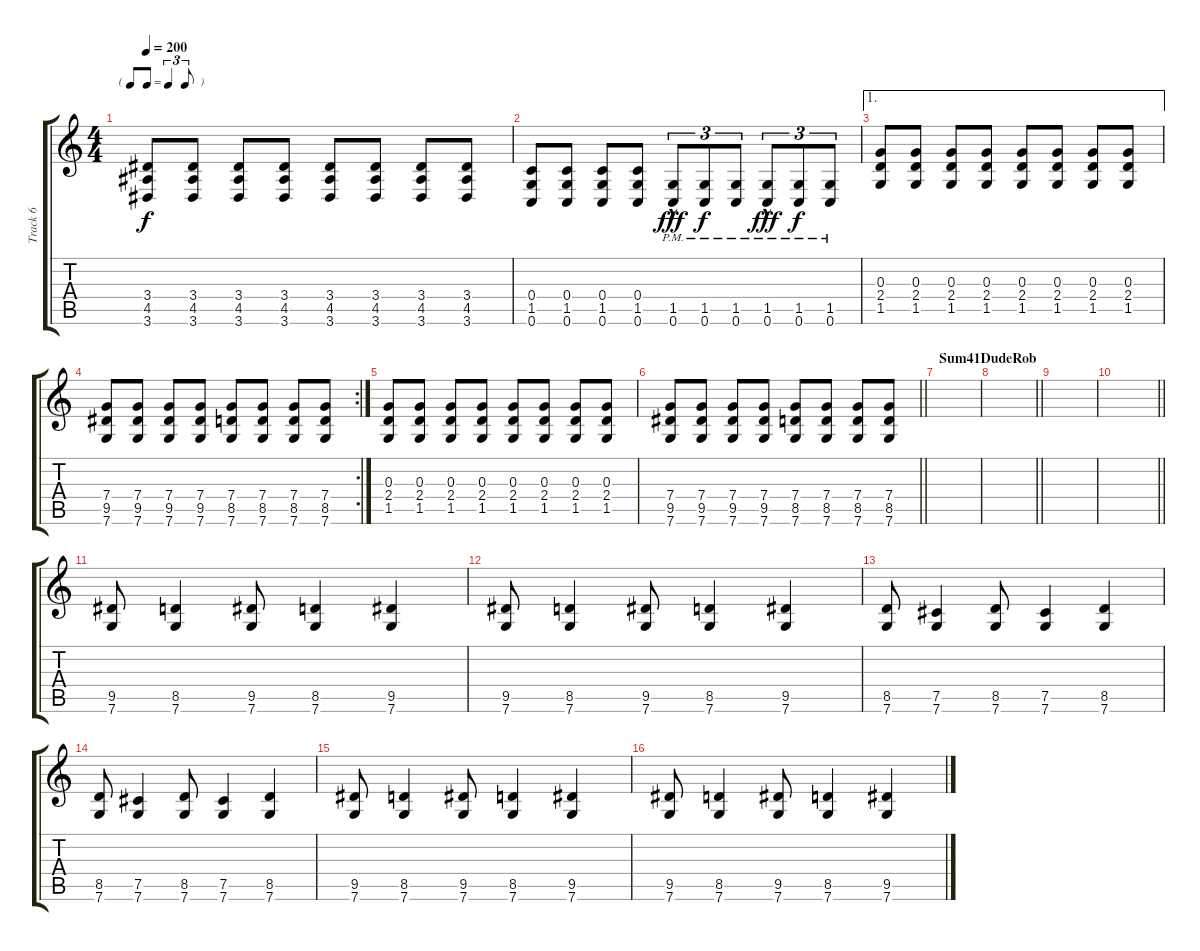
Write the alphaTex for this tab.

\track ("Track 6" "Track 6") {instrument distortionguitar}
\staff {score tabs}
\tuning (E4 B3 G3 C3 Gb2 C2) {hide}
\ts (4 4)
\tf triplet8th
\tempo 200
\clef g2
\ks c
(3.4 4.5 3.6).8{dy f} (3.4 4.5 3.6).8 (3.4 4.5 3.6).8 (3.4 4.5 3.6).8 (3.4 4.5 3.6).8 (3.4 4.5 3.6).8 (3.4 4.5 3.6).8 (3.4 4.5 3.6).8 |
(0.4 1.5 0.6).8 (0.4 1.5 0.6).8 (0.4 1.5 0.6).8 (0.4 1.5 0.6).8 (1.5{hac pm} 0.6{hac pm}).8{tu (3 2) dy fff} (1.5{pm} 0.6{pm}).8{tu (3 2) dy f} (1.5{pm} 0.6{pm}).8{tu (3 2)} (1.5{hac pm} 0.6{hac pm}).8{tu (3 2) dy fff} (1.5{pm} 0.6{pm}).8{tu (3 2) dy f} (1.5{pm} 0.6{pm}).8{tu (3 2)} |
\ae 1
(0.3 2.4 1.5).8 (0.3 2.4 1.5).8 (0.3 2.4 1.5).8 (0.3 2.4 1.5).8 (0.3 2.4 1.5).8 (0.3 2.4 1.5).8 (0.3 2.4 1.5).8 (0.3 2.4 1.5).8 |
\rc 2
(7.4 9.5 7.6).8 (7.4 9.5 7.6).8 (7.4 9.5 7.6).8 (7.4 9.5 7.6).8 (7.4 8.5 7.6).8 (7.4 8.5 7.6).8 (7.4 8.5 7.6).8 (7.4 8.5 7.6).8 |
(0.3 2.4 1.5).8 (0.3 2.4 1.5).8 (0.3 2.4 1.5).8 (0.3 2.4 1.5).8 (0.3 2.4 1.5).8 (0.3 2.4 1.5).8 (0.3 2.4 1.5).8 (0.3 2.4 1.5).8 |
\barLineRight lightlight
(7.4 9.5 7.6).8 (7.4 9.5 7.6).8 (7.4 9.5 7.6).8 (7.4 9.5 7.6).8 (7.4 8.5 7.6).8 (7.4 8.5 7.6).8 (7.4 8.5 7.6).8 (7.4 8.5 7.6).8 |
\section ("" "Sum41DudeRob")
|
\barLineRight lightlight
|
|
\barLineRight lightlight
|
(9.5 7.6).8 (8.5 7.6).4 (9.5 7.6).8 (8.5 7.6).4 (9.5 7.6).4 |
(9.5 7.6).8 (8.5 7.6).4 (9.5 7.6).8 (8.5 7.6).4 (9.5 7.6).4 |
(8.5 7.6).8 (7.5 7.6).4 (8.5 7.6).8 (7.5 7.6).4 (8.5 7.6).4 |
(8.5 7.6).8 (7.5 7.6).4 (8.5 7.6).8 (7.5 7.6).4 (8.5 7.6).4 |
(9.5 7.6).8 (8.5 7.6).4 (9.5 7.6).8 (8.5 7.6).4 (9.5 7.6).4 |
(9.5 7.6).8 (8.5 7.6).4 (9.5 7.6).8 (8.5 7.6).4 (9.5 7.6).4
